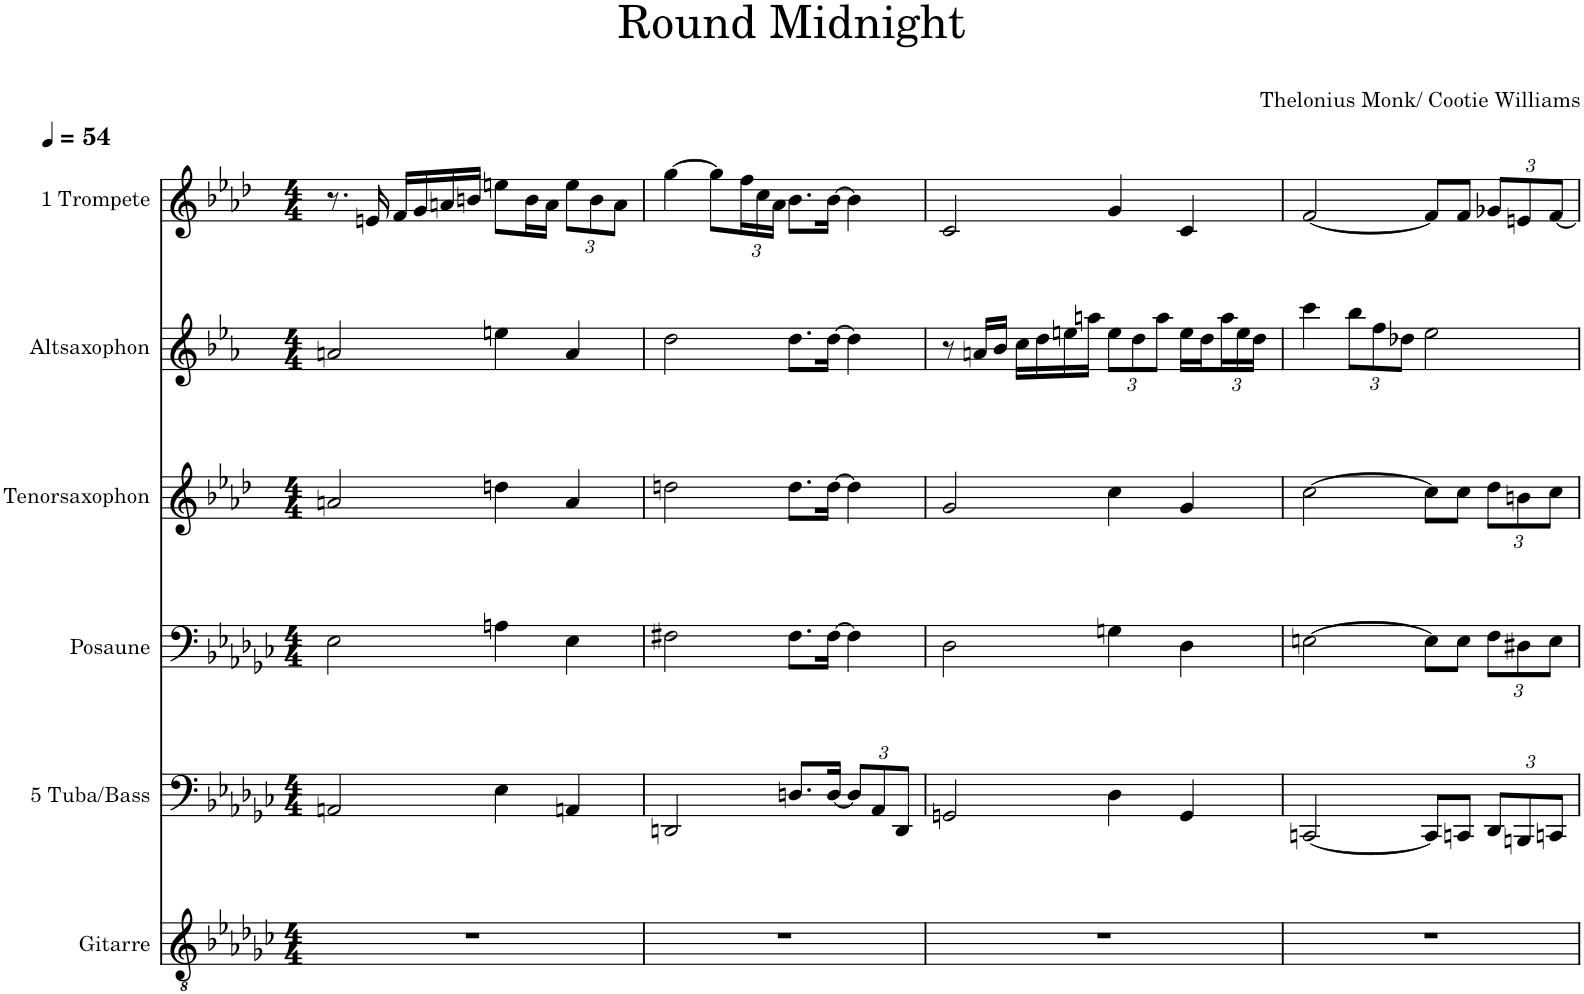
**kern	**kern	**kern	**kern	**kern	**kern
*part6	*part5	*part4	*part3	*part2	*part1
*staff6	*staff5	*staff4	*staff3	*staff2	*staff1
*I"Gitarre	*I"5 Tuba/Bass	*I"Posaune	*I"Tenorsaxophon	*I"Altsaxophon	*I"1 Trompete
*I'Git	*I'5 Tuba/Bass	*I'Psn.	*I'T. Sax.	*I'A.sax.	*I'1 Trompete
*clefGv2	*clefF4	*clefF4	*clefG2	*clefG2	*clefG2
*	*	*	*Trd8c14	*Trd5c9	*Trd1c2
*k[b-e-a-d-g-c-]	*k[b-e-a-d-g-c-]	*k[b-e-a-d-g-c-]	*k[b-e-a-d-]	*k[b-e-a-]	*k[b-e-a-d-]
*M4/4	*M4/4	*M4/4	*M4/4	*M4/4	*M4/4
*MM54	*MM54	*MM54	*MM54	*MM54	*MM54
=1	=1	=1	=1	=1	=1
1r	2AAn/	2E-\	2an/	2an/	8.r
.	.	.	.	.	16en/
.	.	.	.	.	16f/LL
.	.	.	.	.	16g/
.	.	.	.	.	16an/
.	.	.	.	.	16bn/JJ
.	4E-\	4An\	4ddn\	4een\	8een\L
.	.	.	.	.	16b\L
.	.	.	.	.	16a\JJ
*	*	*	*	*	*Xbrackettup
.	4AAn/	4E-\	4a/	4a/	12ee\L
.	.	.	.	.	12b\
.	.	.	.	.	12a\J
=2	=2	=2	=2	=2	=2
1r	2DDn/	2F#X\	2ddn\	2dd\	[4gg\
.	.	.	.	.	8gg\L]
.	.	.	.	.	24ff\L
.	.	.	.	.	24cc\
.	.	.	.	.	24a-\JJ
.	8.Dn/L	8.F#\L	8.dd\L	8.dd\L	8.b-\L
.	[16D/Jk	[16F#\Jk	[16dd\Jk	[16dd\Jk	[16b-\Jk
*	*Xbrackettup	*	*	*	*
.	12D/L]	4F#\]	4dd\]	4dd\]	4b-\]
.	12AA-/	.	.	.	.
.	12DD/J	.	.	.	.
=3	=3	=3	=3	=3	=3
1r	2GGn/	2D-\	2g/	8r	2c/
.	.	.	.	16an/LL	.
.	.	.	.	16b-/JJ	.
.	.	.	.	16cc\LL	.
.	.	.	.	16dd\	.
.	.	.	.	16een\	.
.	.	.	.	16aan\JJ	.
*	*	*	*	*Xbrackettup	*
.	4D-\	4Gn\	4cc\	12ee\L	4g/
.	.	.	.	12dd\	.
.	.	.	.	12aa\J	.
.	4GG/	4D-\	4g/	16ee\LL	4c/
.	.	.	.	16dd\	.
.	.	.	.	24aa\	.
.	.	.	.	24ee\	.
.	.	.	.	24dd\JJ	.
=4	=4	=4	=4	=4	=4
1r	[2CCn/	[2En\	[2cc\	4ccc\	[2f/
.	.	.	.	12bb-\L	.
.	.	.	.	12ff\	.
.	.	.	.	12dd-X\J	.
.	8CC/L]	8E\L]	8cc\L]	2ee-\	8f/L]
.	8CCn/J	8E\J	8cc\J	.	8f/J
*	*	*Xbrackettup	*Xbrackettup	*	*
.	12DD-/L	12F\L	12dd-\L	.	12g-X/L
.	12BBBn/	12D#X\	12bn\	.	12en/
.	12CCn/J	12E\J	12cc\J	.	[12f/J
=	=	=	=	=	=
*-	*-	*-	*-	*-	*-
